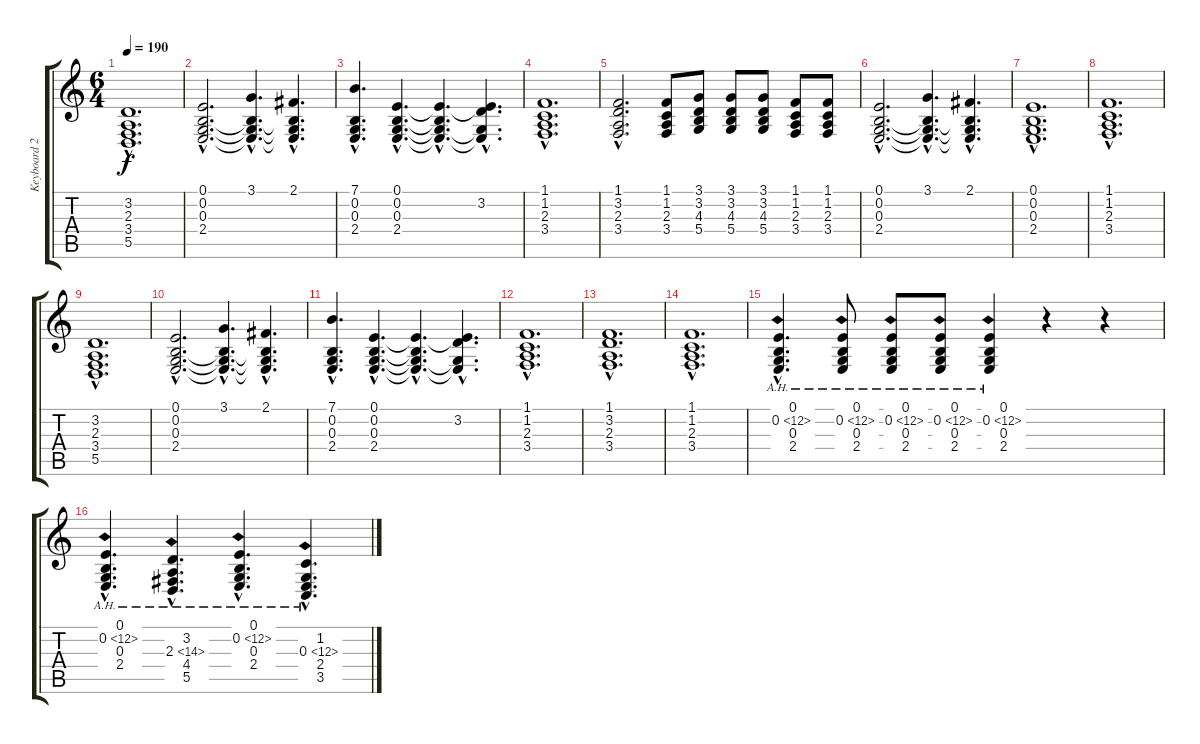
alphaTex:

\track ("Keyboard 2" "Keyboard 2") {instrument choiraahs}
\staff {score tabs}
\tuning (E4 B3 G3 D3 A2 E2) {hide}
\ts (6 4)
\tempo 190
\clef g2
\ks c
(3.2{hac} 2.3{hac} 3.4{hac} 5.5{hac}).1{d dy f} |
(0.1{hac} 0.2{hac} 0.3{hac} 2.4{hac}).2{d} (3.1{hac} 0.2{hac t} 0.3{hac t} 2.4{hac t}).4{d} (2.1{hac} 0.2{hac t} 0.3{hac t} 2.4{hac t}).4{d} |
(7.1{hac} 0.2{hac} 0.3{hac} 2.4{hac}).4{d} (0.1{hac} 0.2{hac} 0.3{hac} 2.4{hac}).4{d} (0.1{hac t} 0.2{hac t} 0.3{hac t} 2.4{hac t}).4{d} (0.1{hac t} 3.2{hac} 0.3{hac t} 2.4{hac t}).4{d} |
(1.1{hac} 1.2{hac} 2.3{hac} 3.4{hac}).1{d} |
(1.1{hac} 3.2{hac} 2.3{hac} 3.4{hac}).2{d} (1.1 1.2 2.3 3.4).8 (3.1 3.2 4.3 5.4).8 (3.1 3.2 4.3 5.4).8 (3.1 3.2 4.3 5.4).8 (1.1 1.2 2.3 3.4).8 (1.1 1.2 2.3 3.4).8 |
(0.1{hac} 0.2{hac} 0.3{hac} 2.4{hac}).2{d} (3.1{hac} 0.2{hac t} 0.3{hac t} 2.4{hac t}).4{d} (2.1{hac} 0.2{hac t} 0.3{hac t} 2.4{hac t}).4{d} |
(0.1{hac} 0.2{hac} 0.3{hac} 2.4{hac}).1{d} |
(1.1{hac} 1.2{hac} 2.3{hac} 3.4{hac}).1{d} |
(3.2{hac} 2.3{hac} 3.4{hac} 5.5{hac}).1{d} |
(0.1{hac} 0.2{hac} 0.3{hac} 2.4{hac}).2{d} (3.1{hac} 0.2{hac t} 0.3{hac t} 2.4{hac t}).4{d} (2.1{hac} 0.2{hac t} 0.3{hac t} 2.4{hac t}).4{d} |
(7.1{hac} 0.2{hac} 0.3{hac} 2.4{hac}).4{d} (0.1{hac} 0.2{hac} 0.3{hac} 2.4{hac}).4{d} (0.1{hac t} 0.2{hac t} 0.3{hac t} 2.4{hac t}).4{d} (0.1{hac t} 3.2{hac} 0.3{hac t} 2.4{hac t}).4{d} |
(1.1{hac} 1.2{hac} 2.3{hac} 3.4{hac}).1{d} |
(1.1{hac} 3.2{hac} 2.3{hac} 3.4{hac}).1{d} |
(1.1{hac} 1.2{hac} 2.3{hac} 3.4{hac}).1{d} |
(0.1{hac} 0.2{ah 12 hac} 0.3{hac} 2.4{hac}).4{d} (0.1 0.2{ah 12} 0.3 2.4).8 (0.1 0.2{ah 12} 0.3 2.4).8 (0.1 0.2{ah 12} 0.3 2.4).8 (0.1 0.2{ah 12} 0.3 2.4).4 r.4 r.4 |
(0.1{hac} 0.2{ah 12 hac} 0.3{hac} 2.4{hac}).4{d} (3.2{hac} 2.3{ah 12 hac} 4.4{hac} 5.5{hac}).4{d} (0.1{hac} 0.2{ah 12 hac} 0.3{hac} 2.4{hac}).4{d} (1.2{hac} 0.3{ah 12 hac} 2.4{hac} 3.5{hac}).4{d}
